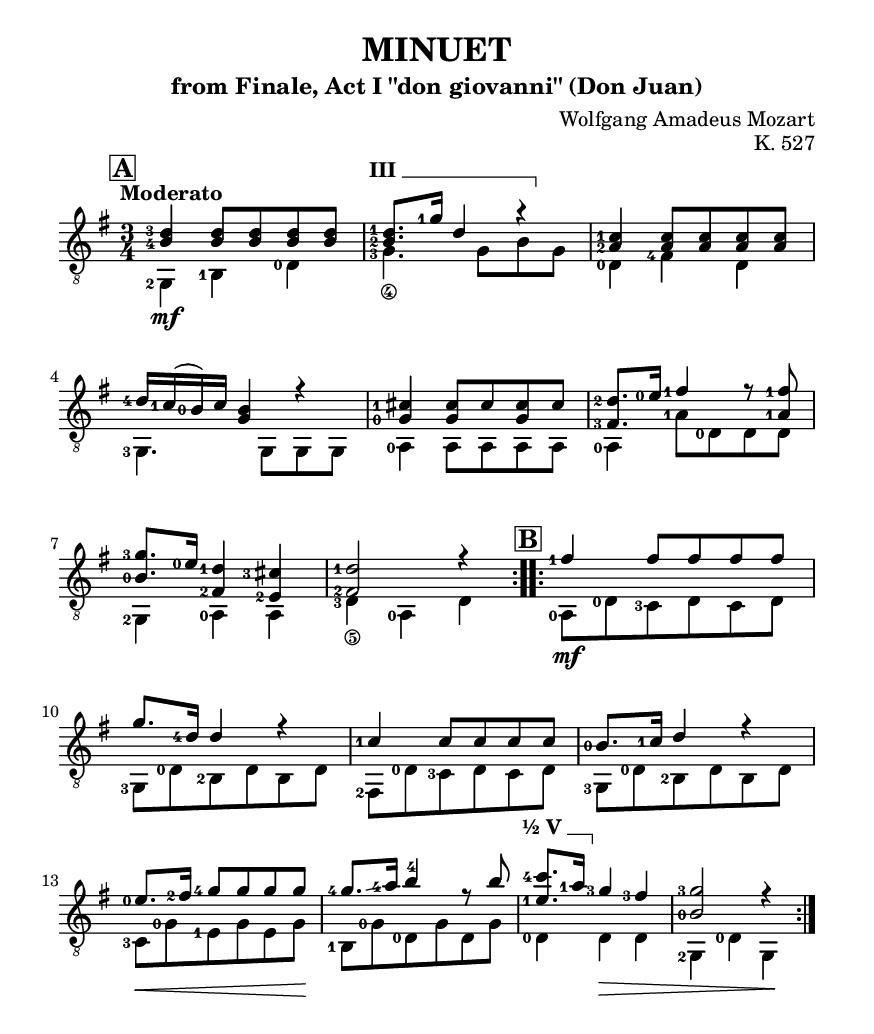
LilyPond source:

\version "2.24.4"

\include "data/my-guitar-style.ly"

#(set-global-staff-size 18)

\paper {
  #(set-paper-size "a5")
  top-margin = 10\mm
  bottom-margin = 10\mm
  left-margin = 10\mm
  right-margin = 10\mm
  system-system-spacing = #'((basic-distance . 18))
}

global = {
  \key g \major
  \time 3/4
  \tempo "Moderato"
}

\header {
  title = "MINUET"
  subtitle = "from Finale, Act I \"don giovanni\" (Don Juan)"
  composer = "Wolfgang Amadeus Mozart"
  opus = "K. 527"
}

soprano = \relative {
  \mark \default 
  \set fingeringOrientations = #'(left)
  \repeat volta 2 {
    <b-4 d-3>4 <b d>8 <b d> <b d> <b d>
    \barre "III" { <b-2 d-1>8. <g'-1>16 d4 r }
    <a-2 c-1>4 <a c>8 <a c> <a c> <a c>
    <d-4>16 <c-1> (<b-0>) c <g b>4 r4
    <g-0 cis-1>4 <g cis>8 cis <g cis> cis
    <fis,-3 d'-2>8. <e'-0>16 <fis-1>4 r8 <a,-1 fis'-1>
    <b-0 g'-3>8. <e-0>16 <fis,-2 d'-1>4 <e-2 cis'-3>4
    <fis-2 d'-1>2 r4
  }
  \mark \default
  \repeat volta 2 {
    <fis'-1>4 fis8 fis fis fis
    g8. <d-4>16 d4 r
    <c-1>4 c8 c c c
    <b-0>8. <c-1>16  d4 r
    <e-0>8. \hide\< <fis-2>16 <g-4>8 g \! g g
    <g-4>8. \glissando <a-4>16 <b>4 -4 r8 b
    \barre "½ V" { <e,-1 c'-4>8. <a-1>16 }  <g-3>4 <fis-3> \hide\>
    <b,-0 g'-3>2 r4 \!
  }
}

alto = \relative {
  \set fingeringOrientations = #'(left)
  \repeat volta 2 {
    <g,-2>4 \mf <b-1> <d-0>
    <g-3_\4>4. g8\hide_\4 b\hide_\3 g\hide_\4
    <d-0>4 <fis-4> d
    <g,-3>4. g8 g g
    <a-0>4 a8 a a a
    <a-0>4 <a'-1>8 <d,-0> d d
    <g,-2>4 <a-0> a
    <d-3_\5>4 <a-0> d \hide_\5
  }
  \repeat volta 2 {
    <a-0>8 \mf <d-0> <c-3> d c d
    <g,-3>8 <d'-0> <b-2> d b d
    <fis,-2>8 <d'-0> <c-3> d c d
    <g,-3>8 <d'-0> <b-2> d b d
    <c-3>8 \< <g'-0> <e-1> g e g \!
    <b,-1>8 <g'-0> <d-0> g d g
    <d-0>4 d \> d
    <g,-2>4 <d'-0> g, \!
  }
}

\score {
  %\unfoldRepeats
  \new StaffGroup <<
    \new Staff <<
      \set fingeringOrientations = #'(left)
      \set Staff.midiInstrument = #"acoustic guitar (nylon)"
      \set Score.rehearsalMarkFormatter = #format-mark-box-alphabet
      \global
      \clef "treble_8"
      \new Voice = "soprano" { \voiceOne \soprano }
      \new Voice = "alto" { \voiceTwo \alto }
    >>
  >>
  \layout {
    indent = 0
  }
  \midi {
    \tempo 4 = 112
  }
}
